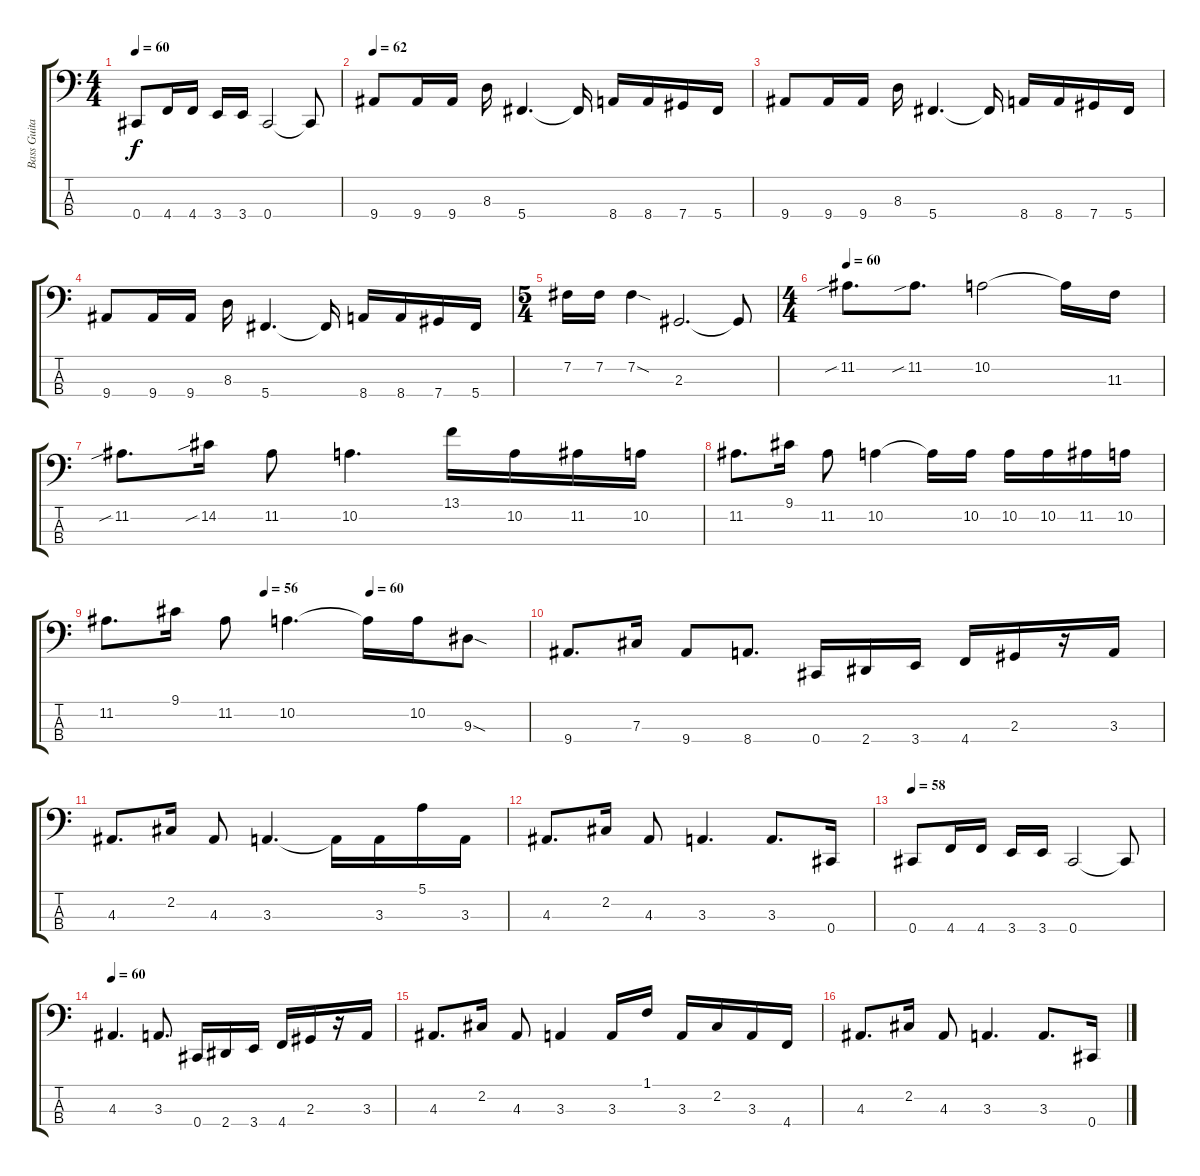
\track ("Bass Guitar" "Bass Guita") {instrument electricbassfinger}
\staff {score tabs}
\tuning (E2 B1 Gb1 Db1) {hide}
\ts (4 4)
\tempo 60
\clef f4
\ks c
0.4.8{dy f} 4.4.16 4.4.16 3.4.16 3.4.16 0.4.2 0.4{t}.8 |
\tempo 62
9.4.8 9.4.16 9.4.16 8.3.16 5.4.4{d} 5.4{t}.16 8.4.16 8.4.16 7.4.16 5.4.16 |
9.4.8 9.4.16 9.4.16 8.3.16 5.4.4{d} 5.4{t}.16 8.4.16 8.4.16 7.4.16 5.4.16 |
9.4.8 9.4.16 9.4.16 8.3.16 5.4.4{d} 5.4{t}.16 8.4.16 8.4.16 7.4.16 5.4.16 |
\ts (5 4)
7.2.16 7.2.16 7.2{sod}.4 2.3.2{d} 2.3{t}.8 |
\ts (4 4)
\tempo 60
11.2{sib}.8{d} 11.2{sib}.8{d} 10.2.2 10.2{t}.16 11.3.16 |
11.2{sib}.8{d} 14.2{sib}.16 11.2.8 10.2.4{d} 13.1.16 10.2.16 11.2.16 10.2.16 |
11.2.8{d} 9.1.16 11.2.8 10.2.4 10.2{t}.16 10.2.16 10.2.16 10.2.16 11.2.16 10.2.16 |
\tempo (56 0.375)
\tempo (60 0.625)
11.2.8{d} 9.1.16 11.2.8 10.2.4{d} 10.2{t}.16 10.2.16 9.3{sod}.8 |
9.4.8{d} 7.3.16 9.4.8 8.4.8{d} 0.4.16 2.4.16 3.4.16 4.4.16 2.3.16 r.16 3.3.16 |
4.3.8{d} 2.2.16 4.3.8 3.3.4{d} 3.3{t}.16 3.3.16 5.1.16 3.3.16 |
4.3.8{d} 2.2.16 4.3.8 3.3.4{d} 3.3.8{d} 0.4.16 |
\tempo 58
0.4.8 4.4.16 4.4.16 3.4.16 3.4.16 0.4.2 0.4{t}.8 |
\tempo 60
4.3.4{d} 3.3.8{d} 0.4.16 2.4.16 3.4.16 4.4.16 2.3.16 r.16 3.3.16 |
4.3.8{d} 2.2.16 4.3.8 3.3.4 3.3.16 1.1.16 3.3.16 2.2.16 3.3.16 4.4.16 |
4.3.8{d} 2.2.16 4.3.8 3.3.4{d} 3.3.8{d} 0.4.16
